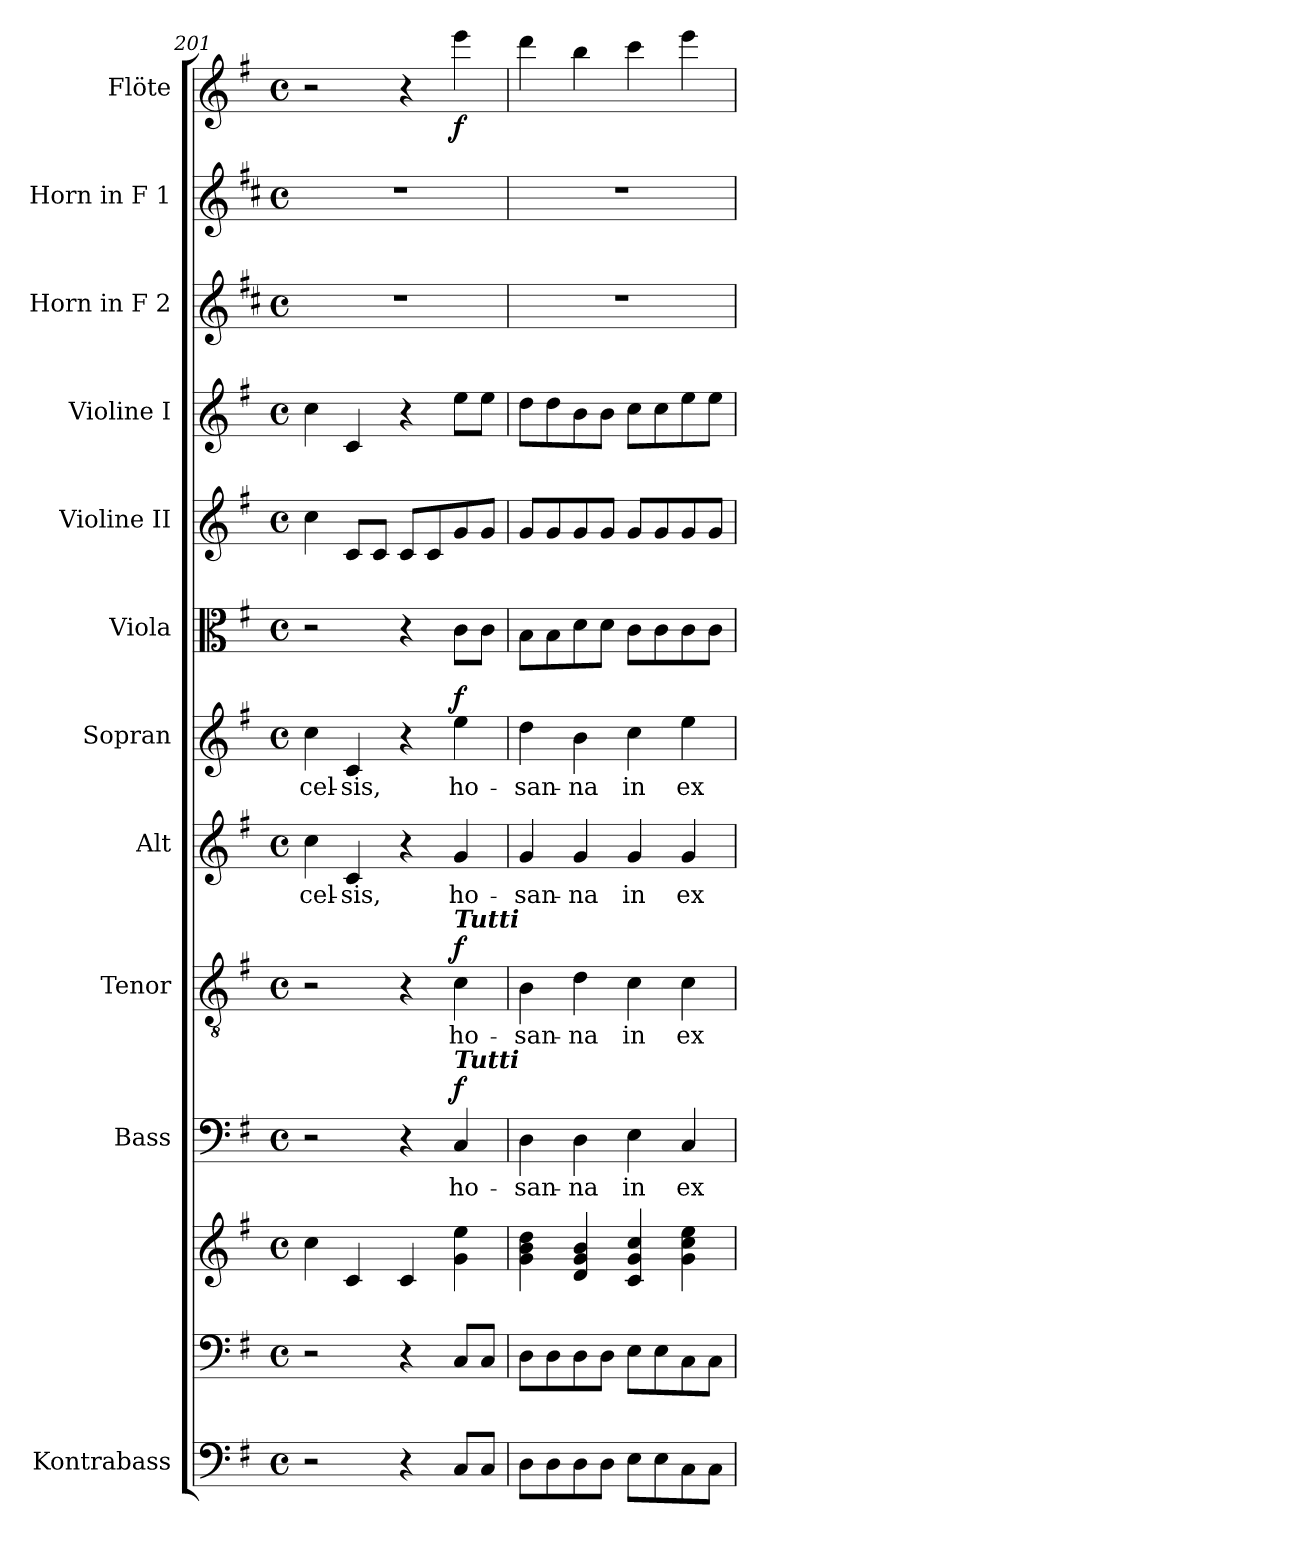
**kern	**kern	**kern	**kern	**text	**dynam	**kern	**text	**dynam	**kern	**text	**kern	**text	**dynam	**kern	**kern	**kern	**kern	**kern	**kern	**dynam
*part12	*part11	*part11	*part10	*part10	*part10	*part9	*part9	*part9	*part8	*part8	*part7	*part7	*part7	*part6	*part5	*part4	*part3	*part2	*part1	*part1
*staff13	*staff12	*staff11	*staff10	*staff10	*staff10	*staff9	*staff9	*staff9	*staff8	*staff8	*staff7	*staff7	*staff7	*staff6	*staff5	*staff4	*staff3	*staff2	*staff1	*staff1
*I"Kontrabass	*	*	*I"Bass	*	*	*I"Tenor	*	*	*I"Alt	*	*I"Sopran	*	*	*I"Viola	*I"Violine II	*I"Violine I	*I"Horn in F 2	*I"Horn in F 1	*I"Flöte	*
*I'Kb.	*	*	*I'B.	*	*	*I'T.	*	*	*I'A.	*	*I'S.	*	*	*I'Vla.	*I'Vl. II	*I'Vl. I	*	*	*I'Fl.	*
*clefF4	*clefF4	*clefG2	*clefF4	*	*	*clefGv2	*	*	*clefG2	*	*clefG2	*	*	*clefC3	*clefG2	*clefG2	*clefG2	*clefG2	*clefG2	*
*ITrd7c12	*	*	*	*	*	*	*	*	*	*	*	*	*	*	*	*	*ITrd4c7	*ITrd4c7	*	*
*k[f#]	*k[f#]	*k[f#]	*k[f#]	*	*	*k[f#]	*	*	*k[f#]	*	*k[f#]	*	*	*k[f#]	*k[f#]	*k[f#]	*k[f#]	*k[f#]	*k[f#]	*
*G:	*G:	*G:	*G:	*	*	*G:	*	*	*G:	*	*G:	*	*	*G:	*G:	*G:	*G:	*G:	*G:	*
*M4/4	*M4/4	*M4/4	*M4/4	*	*	*M4/4	*	*	*M4/4	*	*M4/4	*	*	*M4/4	*M4/4	*M4/4	*M4/4	*M4/4	*M4/4	*
*met(c)	*met(c)	*met(c)	*met(c)	*	*	*met(c)	*	*	*met(c)	*	*met(c)	*	*	*met(c)	*met(c)	*met(c)	*met(c)	*met(c)	*met(c)	*
=201	=201	=201	=201	=201	=201	=201	=201	=201	=201	=201	=201	=201	=201	=201	=201	=201	=201	=201	=201	=201
!	!	!	!	!	!	!	!	!	!	!LO:LY:b	!	!LO:LY:b	!	!	!	!	!	!	!	!
2r	2r	4cc\	2r	.	.	2r	.	.	4cc\	-cel-	4cc\	-cel-	.	2r	4cc\	4cc\	1r	1r	2r	.
!	!	!	!	!	!	!	!	!	!	!LO:LY:b	!	!LO:LY:b	!	!	!	!	!	!	!	!
.	.	4c/	.	.	.	.	.	.	4c/	-sis,	4c/	-sis,	.	.	8c/L	4c/	.	.	.	.
.	.	.	.	.	.	.	.	.	.	.	.	.	.	.	8c/J	.	.	.	.	.
4r	4r	4c/	4r	.	.	4r	.	.	4r	.	4r	.	.	4r	8c/L	4r	.	.	4r	.
.	.	.	.	.	.	.	.	.	.	.	.	.	.	.	8c/	.	.	.	.	.
!	!	!	!	!	!	!LO:TX:a:Bi:t=Tutti	!	!	!	!	!	!	!	!	!	!	!	!	!	!
!	!	!	!LO:TX:a:Bi:t=Tutti	!	!	!	!	!	!	!	!	!	!	!	!	!	!	!	!	!
!	!	!	!	!LO:LY:b	!LO:DY:a	!	!LO:LY:b	!LO:DY:a	!	!LO:LY:b	!	!LO:LY:b	!LO:DY:a	!	!	!	!	!	!	!LO:DY:b
8CC/L	8C/L	4g\ 4ee\	4C/	ho-	f	4c\	ho-	f	4g/	ho-	4ee\	ho-	f	8c\L	8g/	8ee\L	.	.	4eee\	f
8CC/J	8C/J	.	.	.	.	.	.	.	.	.	.	.	.	8c\J	8g/J	8ee\J	.	.	.	.
=202	=202	=202	=202	=202	=202	=202	=202	=202	=202	=202	=202	=202	=202	=202	=202	=202	=202	=202	=202	=202
!	!	!	!	!LO:LY:b	!	!	!LO:LY:b	!	!	!LO:LY:b	!	!LO:LY:b	!	!	!	!	!	!	!	!
8DD\L	8D\L	4g\ 4b\ 4dd\	4D\	-san-	.	4B\	-san-	.	4g/	-san-	4dd\	-san-	.	8B\L	8g/L	8dd\L	1r	1r	4ddd\	.
8DD\	8D\	.	.	.	.	.	.	.	.	.	.	.	.	8B\	8g/	8dd\	.	.	.	.
!	!	!	!	!LO:LY:b	!	!	!LO:LY:b	!	!	!LO:LY:b	!	!LO:LY:b	!	!	!	!	!	!	!	!
8DD\	8D\	4d/ 4g/ 4b/	4D\	-na	.	4d\	-na	.	4g/	-na	4b\	-na	.	8d\	8g/	8b\	.	.	4bb\	.
8DD\J	8D\J	.	.	.	.	.	.	.	.	.	.	.	.	8d\J	8g/J	8b\J	.	.	.	.
!	!	!	!	!LO:LY:b	!	!	!LO:LY:b	!	!	!LO:LY:b	!	!LO:LY:b	!	!	!	!	!	!	!	!
8EE\L	8E\L	4c/ 4g/ 4cc/	4E\	in	.	4c\	in	.	4g/	in	4cc\	in	.	8c\L	8g/L	8cc\L	.	.	4ccc\	.
8EE\	8E\	.	.	.	.	.	.	.	.	.	.	.	.	8c\	8g/	8cc\	.	.	.	.
!	!	!	!	!LO:LY:b	!	!	!LO:LY:b	!	!	!LO:LY:b	!	!LO:LY:b	!	!	!	!	!	!	!	!
8CC\	8C\	4g\ 4cc\ 4ee\	4C/	ex-	.	4c\	ex-	.	4g/	ex-	4ee\	ex-	.	8c\	8g/	8ee\	.	.	4eee\	.
8CC\J	8C\J	.	.	.	.	.	.	.	.	.	.	.	.	8c\J	8g/J	8ee\J	.	.	.	.
=	=	=	=	=	=	=	=	=	=	=	=	=	=	=	=	=	=	=	=	=
*-	*-	*-	*-	*-	*-	*-	*-	*-	*-	*-	*-	*-	*-	*-	*-	*-	*-	*-	*-	*-
